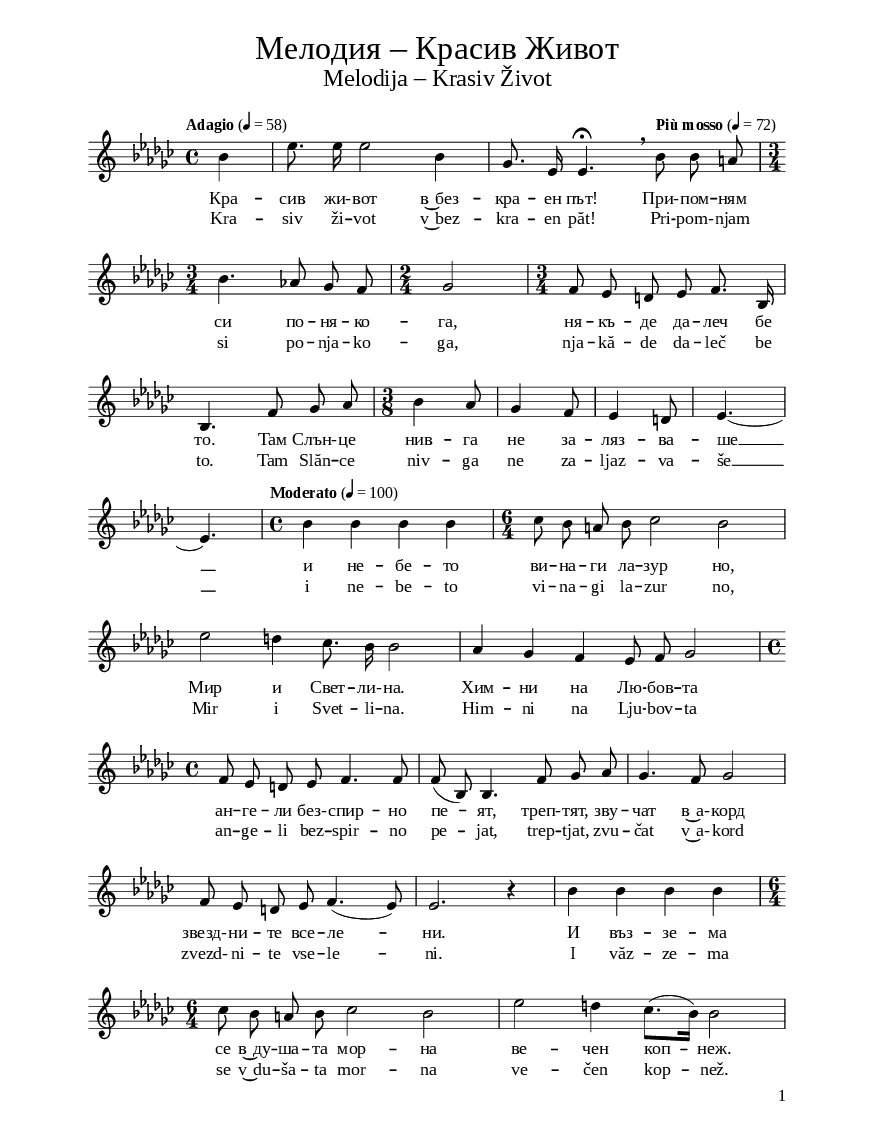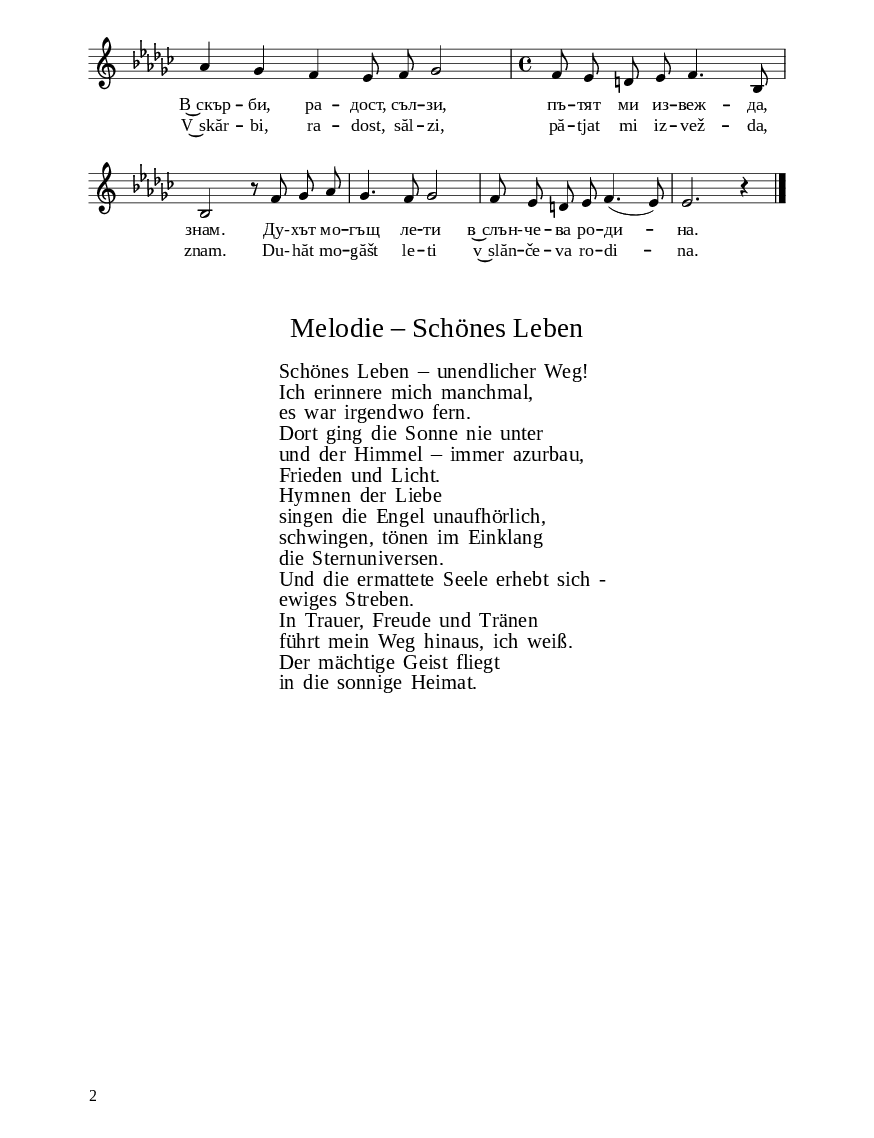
\version "2.24.1"

% include paper part and global functions
\include "include/globals.ily"

\bookpart {
  \label #'ref185
  \tocItem \markup "Мелодия – Красив Живот – Melodija – Krasiv Život"
  \include "include/bookpart-paper.ily"
  \score {
    \include "include/score-layout.ily"

    \new Voice \absolute {
      \clef treble
      \key es \minor
      \time 4/4
      \tempoFunc "Adagio" 4 "58"
      \autoBeamOff
      \partial 4
      bes'4 | % 1
      es''8.  es''16  es''2  bes'4 | % 2
      ges'8.  es'16  es'4. ^\fermata \tempoFunc "Più mosso" 4 "72" \breathe bes'8
      bes'8
      a'8 \break | % 3
      \time 3/4  | % 3
      bes'4.  aes'!8  ges'8  f'8 | % 4
      \time 2/4  | % 4
      ges'2 | % 5
      \time 3/4  | % 5
      f'8  es'8  d'8  es'8  f'8.
      bes16 \break | % 6
      bes4.  f'8  ges'8  as'8 | % 7
      \time 3/8  | % 7
      bes'4  as'8 | % 8
      ges'4  f'8 | % 9
      es'4  d'8 |
      es'4. ~  \break | % 11
      es'4.  | % 12
      \time 4/4  | % 12
      \tempoFunc "Moderato" 4 "100"
      bes'4  bes'4  bes'4  bes'4 | % 13
      \time 6/4  | % 13
      ces''8  bes'8  a'8  bes'8
      ces''2  bes'2 | \break % 14 
      es''2 d''4  ces''8.  bes'16
      bes'2 | % 15
      as'4  ges'4  f'4  es'8  f'8
      ges'2 \break | % 16
      \time 4/4  | % 16
      f'8  es'8  d'8  es'8  f'4.
      f'8 | % 17
      f'8 (  bes8 )  bes4.  f'8  ges'8
      as'8 | % 18
      ges'4.  f'8  ges'2 | \break % 19
      f'8  es'8  d'8  es'8  f'4. (
      es'8 ) |
      es'2. r4 | % 21
      bes'4  bes'4  bes'4  bes'4 \break | % 22
      \time 6/4  | % 22
      ces''8  bes'8  a'8  bes'8
      ces''2  bes'2 | % 23
      es''2  d''4  ces''8. (  [bes'16]
      )  bes'2 \break | % 24
      as'4  ges'4  f'4  es'8  f'8
      ges'2 | % 25
      \time 4/4  | % 25
      f'8  es'8  d'8  es'8  f'4.
      bes8 \break | % 26
      bes2 r8  f'8  ges'8  as'8 | % 27
      ges'4.  f'8  ges'2 | % 28
      f'8  es'8  d'8  es'8  f'4. (
      es'8 ) | % 29
      es'2. r4 \bar "|."

    }

    \addlyrics {
      Кра -- сив "жи-" -- вот в~без -- кра --
      ен път! "При-" -- пом -- ням си по --
      ня -- ко -- га, ня -- къ -- де да --
      леч бе то. Там "Слън-" -- це нив --
      га не за -- ляз -- ва -- ше __  и
      не -- бе -- то ви -- на -- ги ла --
      зур но, Мир и Свет -- "ли-" -- на.
      Хим -- ни на Лю -- бов -- та ан --
      ге -- ли "без-" -- спир -- но пе --
      ят, "треп-" -- тят, зву -- чат "в~а-" --
      корд "звезд-" -- ни -- те все -- ле
      -- ни. И въз -- зе -- ма се
      в~ду -- ша -- та мор -- на ве --
      чен коп -- неж. В~скър -- би,
      ра -- дост, съл -- зи, пъ -- тят ми
      из -- веж -- да, знам.  "Ду-" -- хът мо --
      гъщ ле -- ти "в~слън-" -- че -- ва ро
      -- ди  -- на.}

    \addlyrics {
      Kra -- siv ži -- vot v~bez -- kra --
      en păt! Pri -- "pom-" -- njam si po --
      nja -- ko -- ga, nja -- kă -- de da --
      leč be to. Tam Slăn -- ce niv --
      ga ne za -- ljaz -- va -- še __  i
      ne -- be -- to vi -- na -- gi la --
      zur no, Mir i Svet -- li -- na.
      Him -- ni na Lju -- bov -- ta an --
      ge -- li bez -- spir -- no pe --
      jat, trep -- tjat, zvu -- čat "v~a-" --
      kord "zvezd-" -- ni -- te vse -- le
      -- ni. I văz -- ze -- ma se
      v~du -- ša -- ta mor -- na ve --
      čen kop -- než. V~skăr -- bi,
      ra -- dost, săl -- zi, pă -- tjat mi
      iz -- vež -- da, znam.  "Du-" -- hăt mo --
      găšt le -- ti v~slăn -- če -- va ro
      -- di  -- na.}

        \header {
          title = \titleFunc "Мелодия – Красив Живот" "Melodija – Krasiv Život"
        }

        \midi{}

      } % score


      \markup \empty-one
      % include foreign translation(s) of the song
      \version "2.24.0"

\markup \fill-line { \fontsize #deTitleFontSize "Melodie – Schönes Leben" }
\markup \null
\markup \null
\markup \fontsize #deCoupletFontSize {
  \hspace #17
  \override #`(baseline-skip . ,deCoupletBaselineSkip)

  \column {

\line { " "Schönes Leben – unendlicher Weg!}

\line { " "Ich erinnere mich manchmal,}

\line { " "es war irgendwo fern.}

\line { " "Dort ging die Sonne nie unter }

\line { " "und der Himmel – immer azurbau,}

\line { " "Frieden und Licht.}

\line { " "Hymnen der Liebe}

\line { " "singen die Engel unaufhörlich,}

\line { " "schwingen, tönen im Einklang }

\line { " "die Sternuniversen. }


\line { " "Und die ermattete Seele erhebt sich - }

\line { " " ewiges Streben.}

\line { " "In Trauer, Freude und Tränen}

\line { " "führt mein Weg hinaus, ich weiß.}

\line { " "Der mächtige Geist fliegt}

\line { " "in die sonnige Heimat.}

  }
}


    } % bookpart

    % Più mosso
    %
